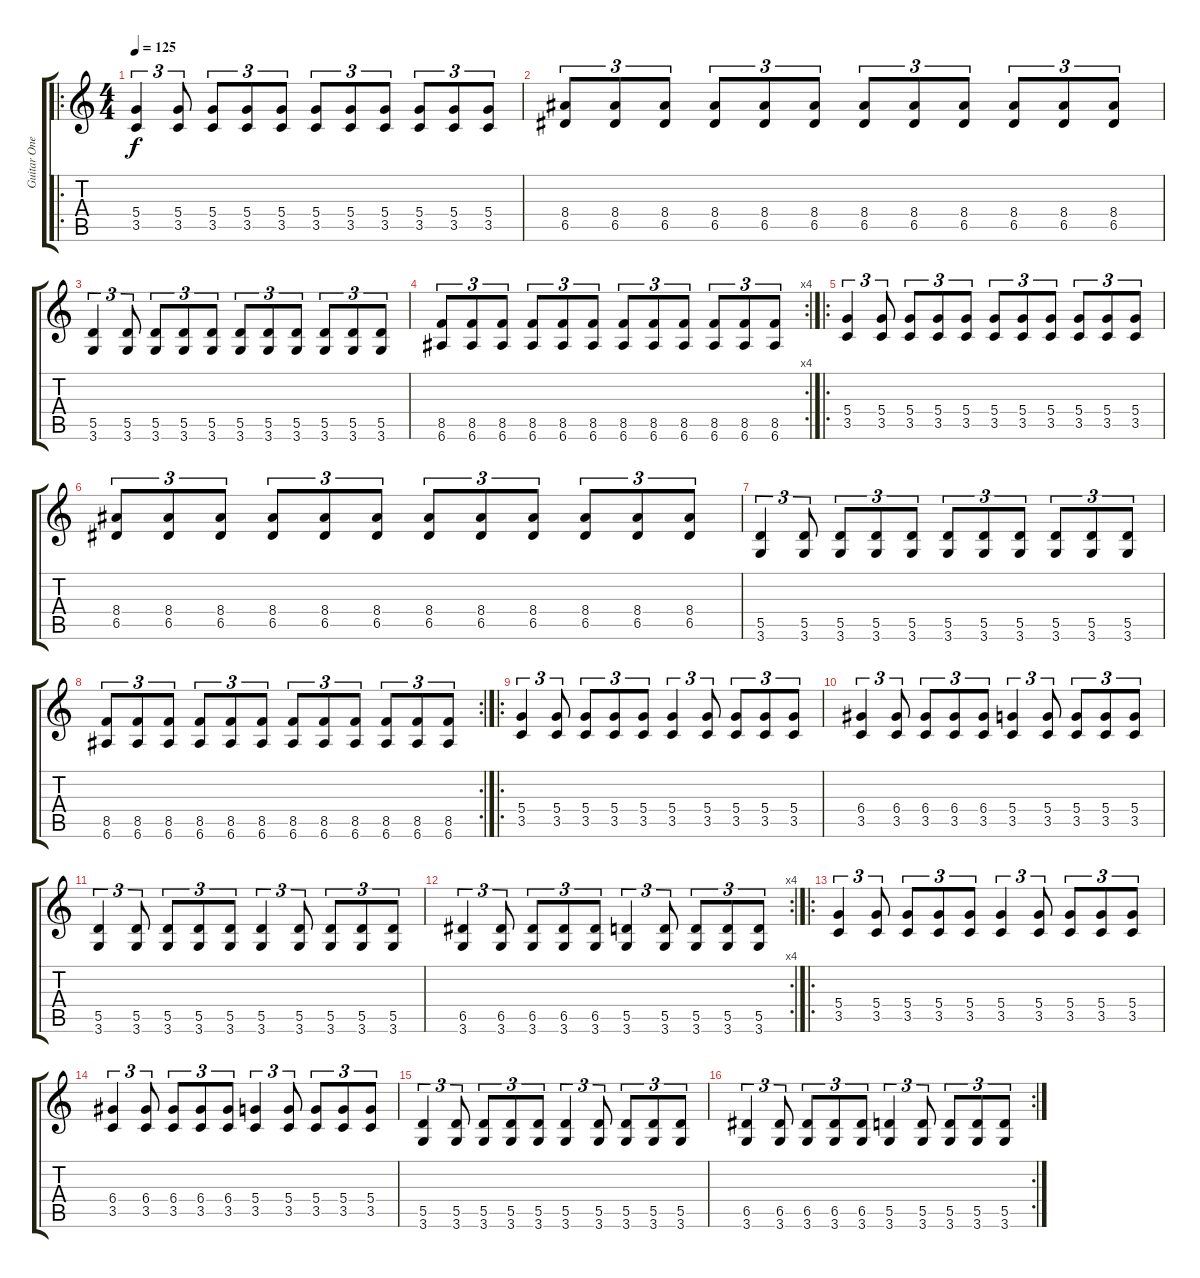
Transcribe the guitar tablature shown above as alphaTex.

\track ("Guitar One" "Guitar One") {instrument distortionguitar}
\staff {score tabs}
\tuning (E4 B3 G3 D3 A2 E2) {hide}
\ro
\ts (4 4)
\tempo 125
\clef g2
\ks c
(5.4 3.5).4{tu (3 2) dy f} (5.4 3.5).8{tu (3 2)} (5.4 3.5).8{tu (3 2)} (5.4 3.5).8{tu (3 2)} (5.4 3.5).8{tu (3 2)} (5.4 3.5).8{tu (3 2)} (5.4 3.5).8{tu (3 2)} (5.4 3.5).8{tu (3 2)} (5.4 3.5).8{tu (3 2)} (5.4 3.5).8{tu (3 2)} (5.4 3.5).8{tu (3 2)} |
(8.4 6.5).8{tu (3 2)} (8.4 6.5).8{tu (3 2)} (8.4 6.5).8{tu (3 2)} (8.4 6.5).8{tu (3 2)} (8.4 6.5).8{tu (3 2)} (8.4 6.5).8{tu (3 2)} (8.4 6.5).8{tu (3 2)} (8.4 6.5).8{tu (3 2)} (8.4 6.5).8{tu (3 2)} (8.4 6.5).8{tu (3 2)} (8.4 6.5).8{tu (3 2)} (8.4 6.5).8{tu (3 2)} |
(5.5 3.6).4{tu (3 2)} (5.5 3.6).8{tu (3 2)} (5.5 3.6).8{tu (3 2)} (5.5 3.6).8{tu (3 2)} (5.5 3.6).8{tu (3 2)} (5.5 3.6).8{tu (3 2)} (5.5 3.6).8{tu (3 2)} (5.5 3.6).8{tu (3 2)} (5.5 3.6).8{tu (3 2)} (5.5 3.6).8{tu (3 2)} (5.5 3.6).8{tu (3 2)} |
\rc 4
(8.5 6.6).8{tu (3 2)} (8.5 6.6).8{tu (3 2)} (8.5 6.6).8{tu (3 2)} (8.5 6.6).8{tu (3 2)} (8.5 6.6).8{tu (3 2)} (8.5 6.6).8{tu (3 2)} (8.5 6.6).8{tu (3 2)} (8.5 6.6).8{tu (3 2)} (8.5 6.6).8{tu (3 2)} (8.5 6.6).8{tu (3 2)} (8.5 6.6).8{tu (3 2)} (8.5 6.6).8{tu (3 2)} |
\ro
(5.4 3.5).4{tu (3 2)} (5.4 3.5).8{tu (3 2)} (5.4 3.5).8{tu (3 2)} (5.4 3.5).8{tu (3 2)} (5.4 3.5).8{tu (3 2)} (5.4 3.5).8{tu (3 2)} (5.4 3.5).8{tu (3 2)} (5.4 3.5).8{tu (3 2)} (5.4 3.5).8{tu (3 2)} (5.4 3.5).8{tu (3 2)} (5.4 3.5).8{tu (3 2)} |
(8.4 6.5).8{tu (3 2)} (8.4 6.5).8{tu (3 2)} (8.4 6.5).8{tu (3 2)} (8.4 6.5).8{tu (3 2)} (8.4 6.5).8{tu (3 2)} (8.4 6.5).8{tu (3 2)} (8.4 6.5).8{tu (3 2)} (8.4 6.5).8{tu (3 2)} (8.4 6.5).8{tu (3 2)} (8.4 6.5).8{tu (3 2)} (8.4 6.5).8{tu (3 2)} (8.4 6.5).8{tu (3 2)} |
(5.5 3.6).4{tu (3 2)} (5.5 3.6).8{tu (3 2)} (5.5 3.6).8{tu (3 2)} (5.5 3.6).8{tu (3 2)} (5.5 3.6).8{tu (3 2)} (5.5 3.6).8{tu (3 2)} (5.5 3.6).8{tu (3 2)} (5.5 3.6).8{tu (3 2)} (5.5 3.6).8{tu (3 2)} (5.5 3.6).8{tu (3 2)} (5.5 3.6).8{tu (3 2)} |
\rc 2
(8.5 6.6).8{tu (3 2)} (8.5 6.6).8{tu (3 2)} (8.5 6.6).8{tu (3 2)} (8.5 6.6).8{tu (3 2)} (8.5 6.6).8{tu (3 2)} (8.5 6.6).8{tu (3 2)} (8.5 6.6).8{tu (3 2)} (8.5 6.6).8{tu (3 2)} (8.5 6.6).8{tu (3 2)} (8.5 6.6).8{tu (3 2)} (8.5 6.6).8{tu (3 2)} (8.5 6.6).8{tu (3 2)} |
\ro
(5.4 3.5).4{tu (3 2)} (5.4 3.5).8{tu (3 2)} (5.4 3.5).8{tu (3 2)} (5.4 3.5).8{tu (3 2)} (5.4 3.5).8{tu (3 2)} (5.4 3.5).4{tu (3 2)} (5.4 3.5).8{tu (3 2)} (5.4 3.5).8{tu (3 2)} (5.4 3.5).8{tu (3 2)} (5.4 3.5).8{tu (3 2)} |
(6.4 3.5).4{tu (3 2)} (6.4 3.5).8{tu (3 2)} (6.4 3.5).8{tu (3 2)} (6.4 3.5).8{tu (3 2)} (6.4 3.5).8{tu (3 2)} (5.4 3.5).4{tu (3 2)} (5.4 3.5).8{tu (3 2)} (5.4 3.5).8{tu (3 2)} (5.4 3.5).8{tu (3 2)} (5.4 3.5).8{tu (3 2)} |
(5.5 3.6).4{tu (3 2)} (5.5 3.6).8{tu (3 2)} (5.5 3.6).8{tu (3 2)} (5.5 3.6).8{tu (3 2)} (5.5 3.6).8{tu (3 2)} (5.5 3.6).4{tu (3 2)} (5.5 3.6).8{tu (3 2)} (5.5 3.6).8{tu (3 2)} (5.5 3.6).8{tu (3 2)} (5.5 3.6).8{tu (3 2)} |
\rc 4
(6.5 3.6).4{tu (3 2)} (6.5 3.6).8{tu (3 2)} (6.5 3.6).8{tu (3 2)} (6.5 3.6).8{tu (3 2)} (6.5 3.6).8{tu (3 2)} (5.5 3.6).4{tu (3 2)} (5.5 3.6).8{tu (3 2)} (5.5 3.6).8{tu (3 2)} (5.5 3.6).8{tu (3 2)} (5.5 3.6).8{tu (3 2)} |
\ro
(5.4 3.5).4{tu (3 2)} (5.4 3.5).8{tu (3 2)} (5.4 3.5).8{tu (3 2)} (5.4 3.5).8{tu (3 2)} (5.4 3.5).8{tu (3 2)} (5.4 3.5).4{tu (3 2)} (5.4 3.5).8{tu (3 2)} (5.4 3.5).8{tu (3 2)} (5.4 3.5).8{tu (3 2)} (5.4 3.5).8{tu (3 2)} |
(6.4 3.5).4{tu (3 2)} (6.4 3.5).8{tu (3 2)} (6.4 3.5).8{tu (3 2)} (6.4 3.5).8{tu (3 2)} (6.4 3.5).8{tu (3 2)} (5.4 3.5).4{tu (3 2)} (5.4 3.5).8{tu (3 2)} (5.4 3.5).8{tu (3 2)} (5.4 3.5).8{tu (3 2)} (5.4 3.5).8{tu (3 2)} |
(5.5 3.6).4{tu (3 2)} (5.5 3.6).8{tu (3 2)} (5.5 3.6).8{tu (3 2)} (5.5 3.6).8{tu (3 2)} (5.5 3.6).8{tu (3 2)} (5.5 3.6).4{tu (3 2)} (5.5 3.6).8{tu (3 2)} (5.5 3.6).8{tu (3 2)} (5.5 3.6).8{tu (3 2)} (5.5 3.6).8{tu (3 2)} |
\rc 2
(6.5 3.6).4{tu (3 2)} (6.5 3.6).8{tu (3 2)} (6.5 3.6).8{tu (3 2)} (6.5 3.6).8{tu (3 2)} (6.5 3.6).8{tu (3 2)} (5.5 3.6).4{tu (3 2)} (5.5 3.6).8{tu (3 2)} (5.5 3.6).8{tu (3 2)} (5.5 3.6).8{tu (3 2)} (5.5 3.6).8{tu (3 2)}
